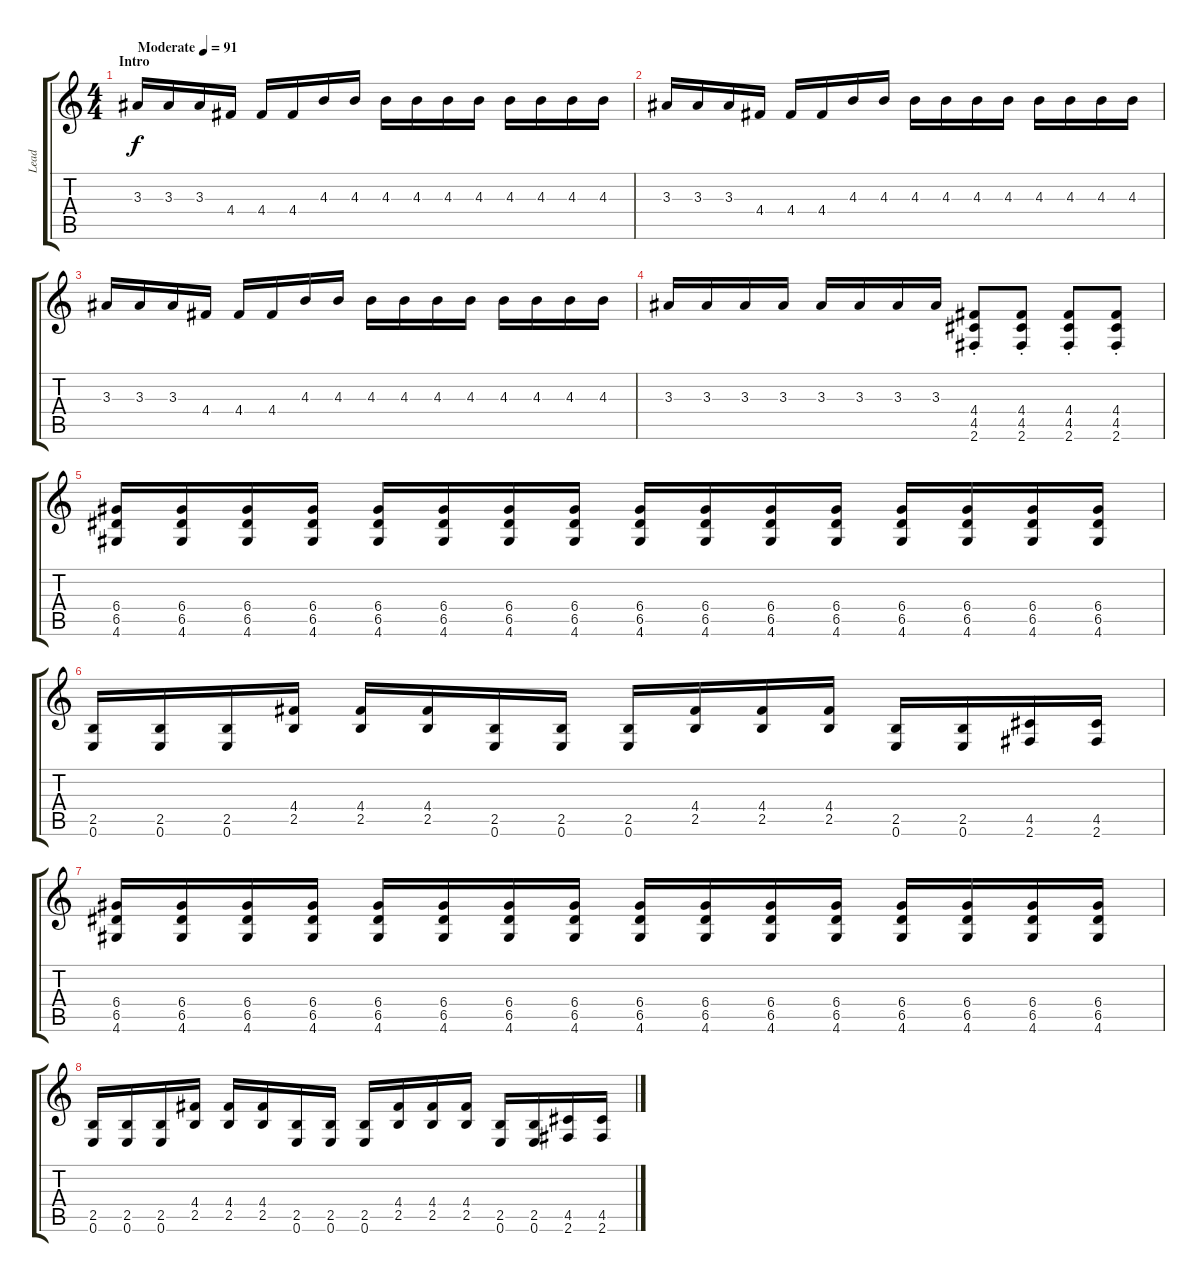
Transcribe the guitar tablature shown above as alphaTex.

\track ("Lead" "Lead") {instrument distortionguitar}
\staff {score tabs}
\tuning (E4 B3 G3 D3 A2 E2) {hide}
\ts (4 4)
\section ("" "Intro")
\tempo (91 "Moderate")
\clef g2
\ks c
3.3.16{dy f instrument distortionguitar} 3.3.16 3.3.16 4.4.16 4.4.16 4.4.16 4.3.16 4.3.16 4.3.16 4.3.16 4.3.16 4.3.16 4.3.16 4.3.16 4.3.16 4.3.16 |
3.3.16 3.3.16 3.3.16 4.4.16 4.4.16 4.4.16 4.3.16 4.3.16 4.3.16 4.3.16 4.3.16 4.3.16 4.3.16 4.3.16 4.3.16 4.3.16 |
3.3.16 3.3.16 3.3.16 4.4.16 4.4.16 4.4.16 4.3.16 4.3.16 4.3.16 4.3.16 4.3.16 4.3.16 4.3.16 4.3.16 4.3.16 4.3.16 |
3.3.16 3.3.16 3.3.16 3.3.16 3.3.16 3.3.16 3.3.16 3.3.16 (4.4{st} 4.5{st} 2.6{st}).8 (4.4{st} 4.5{st} 2.6{st}).8 (4.4{st} 4.5{st} 2.6{st}).8 (4.4{st} 4.5{st} 2.6{st}).8 |
(6.4 6.5 4.6).16 (6.4 6.5 4.6).16 (6.4 6.5 4.6).16 (6.4 6.5 4.6).16 (6.4 6.5 4.6).16 (6.4 6.5 4.6).16 (6.4 6.5 4.6).16 (6.4 6.5 4.6).16 (6.4 6.5 4.6).16 (6.4 6.5 4.6).16 (6.4 6.5 4.6).16 (6.4 6.5 4.6).16 (6.4 6.5 4.6).16 (6.4 6.5 4.6).16 (6.4 6.5 4.6).16 (6.4 6.5 4.6).16 |
(2.5 0.6).16 (2.5 0.6).16 (2.5 0.6).16 (4.4 2.5).16 (4.4 2.5).16 (4.4 2.5).16 (2.5 0.6).16 (2.5 0.6).16 (2.5 0.6).16 (4.4 2.5).16 (4.4 2.5).16 (4.4 2.5).16 (2.5 0.6).16 (2.5 0.6).16 (4.5 2.6).16 (4.5 2.6).16 |
(6.4 6.5 4.6).16 (6.4 6.5 4.6).16 (6.4 6.5 4.6).16 (6.4 6.5 4.6).16 (6.4 6.5 4.6).16 (6.4 6.5 4.6).16 (6.4 6.5 4.6).16 (6.4 6.5 4.6).16 (6.4 6.5 4.6).16 (6.4 6.5 4.6).16 (6.4 6.5 4.6).16 (6.4 6.5 4.6).16 (6.4 6.5 4.6).16 (6.4 6.5 4.6).16 (6.4 6.5 4.6).16 (6.4 6.5 4.6).16 |
(2.5 0.6).16 (2.5 0.6).16 (2.5 0.6).16 (4.4 2.5).16 (4.4 2.5).16 (4.4 2.5).16 (2.5 0.6).16 (2.5 0.6).16 (2.5 0.6).16 (4.4 2.5).16 (4.4 2.5).16 (4.4 2.5).16 (2.5 0.6).16 (2.5 0.6).16 (4.5 2.6).16 (4.5 2.6).16
